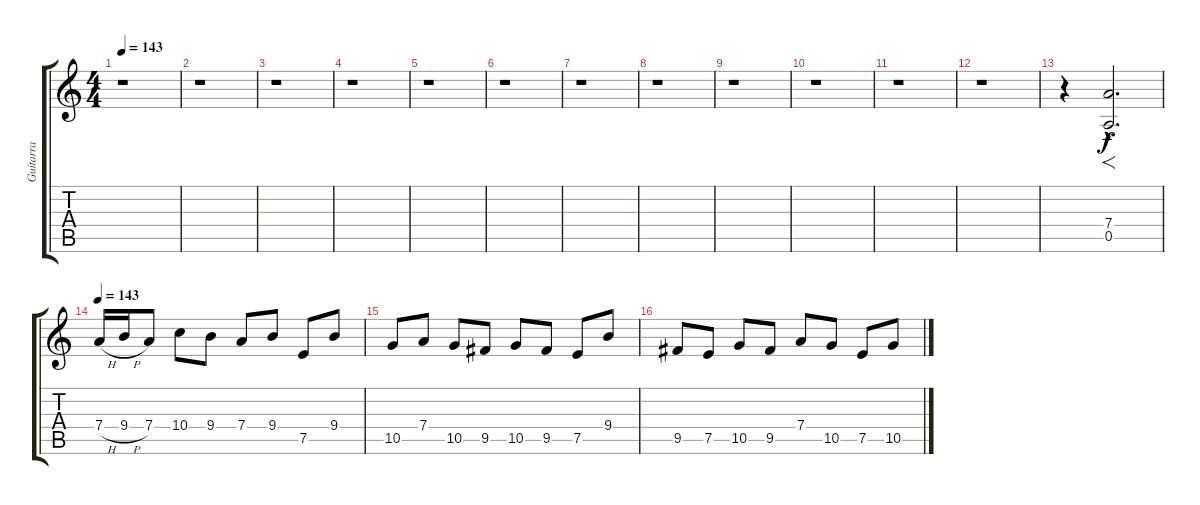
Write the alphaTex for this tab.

\track ("Guitarra" "Guitarra") {instrument distortionguitar}
\staff {score tabs}
\tuning (E4 B3 G3 D3 A2 E2) {hide}
\ts (4 4)
\tempo 143
\tempo 120
\tempo 143
\clef g2
\ks c
r.1{dy f instrument distortionguitar} |
r.1 |
r.1 |
r.1 |
r.1 |
r.1 |
r.1 |
r.1 |
r.1 |
r.1 |
r.1 |
r.1 |
r.4 (7.4{hac} 0.5{hac}).2{f d} |
\tempo 143
7.4{h}.16 9.4{h}.16 7.4.8 10.4.8 9.4.8 7.4.8 9.4.8 7.5.8 9.4.8 |
10.5.8 7.4.8 10.5.8 9.5.8 10.5.8 9.5.8 7.5.8 9.4.8 |
9.5.8 7.5.8 10.5.8 9.5.8 7.4.8 10.5.8 7.5.8 10.5.8
